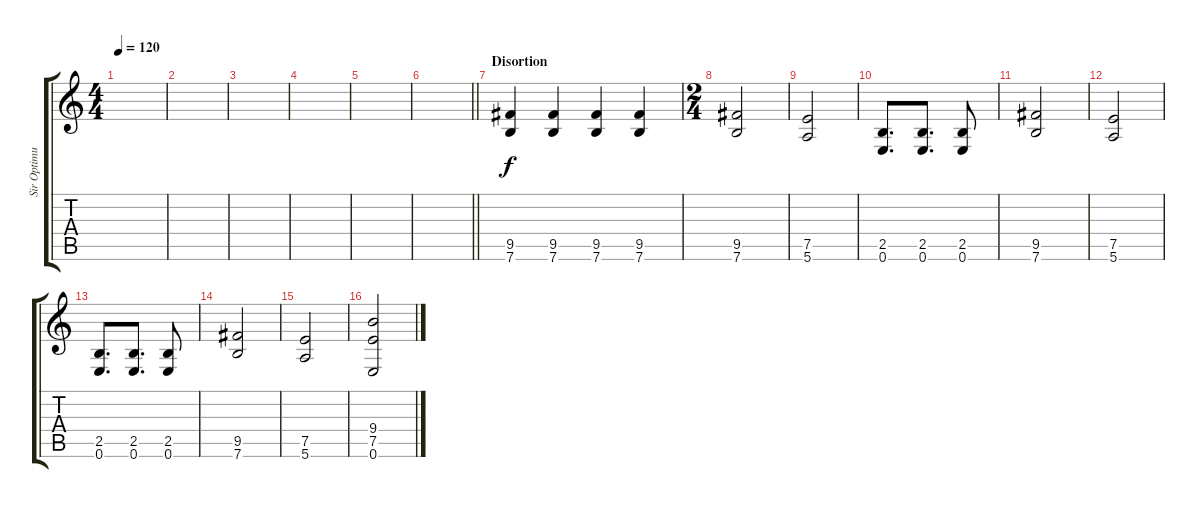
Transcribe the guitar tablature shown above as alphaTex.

\track ("Sir Optimus Prime" "Sir Optimu") {instrument distortionguitar}
\staff {score tabs}
\tuning (E4 B3 G3 D3 A2 E2) {hide}
\ts (4 4)
\tempo 120
\clef g2
\ks c
|
|
|
|
|
\barLineRight lightlight
|
\section ("" "Disortion")
(9.5 7.6).4 (9.5 7.6).4 (9.5 7.6).4 (9.5 7.6).4 |
\ts (2 4)
(9.5 7.6).2 |
(7.5 5.6).2 |
(2.5 0.6).8{d} (2.5 0.6).8{d} (2.5 0.6).8 |
(9.5 7.6).2 |
(7.5 5.6).2 |
(2.5 0.6).8{d} (2.5 0.6).8{d} (2.5 0.6).8 |
(9.5 7.6).2 |
(7.5 5.6).2 |
(9.4 7.5 0.6).2
